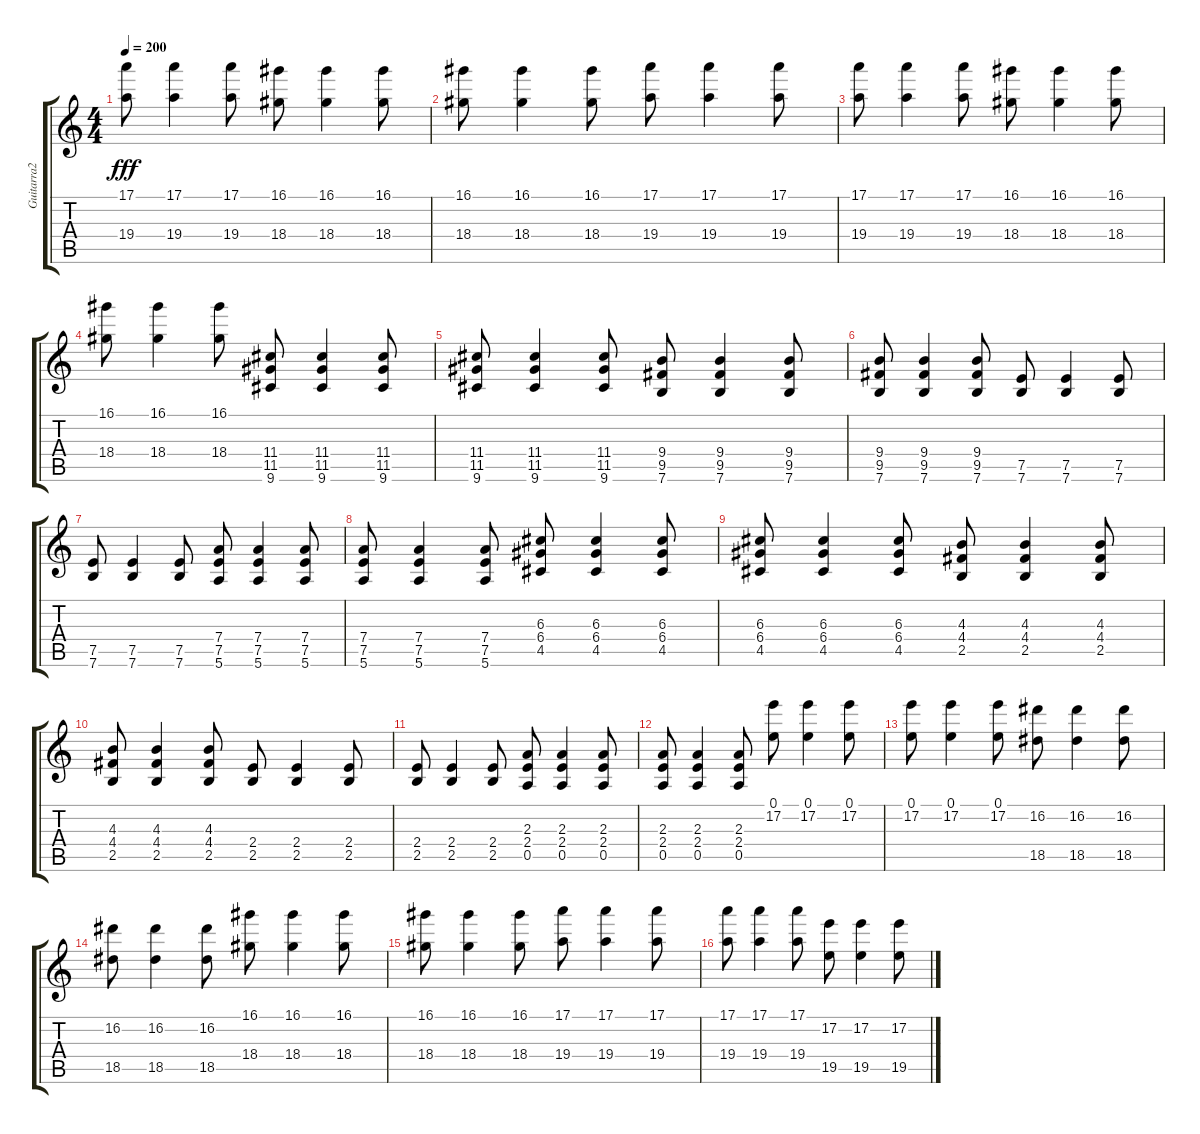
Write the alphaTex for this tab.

\track ("Guitarra2" "Guitarra2") {instrument distortionguitar}
\staff {score tabs}
\tuning (E4 B3 G3 D3 A2 E2) {hide}
\ts (4 4)
\tempo 200
\clef g2
\ks c
(17.1 19.4).8{dy fff} (17.1 19.4).4 (17.1 19.4).8 (16.1 18.4).8 (16.1 18.4).4 (16.1 18.4).8 |
(16.1 18.4).8 (16.1 18.4).4 (16.1 18.4).8 (17.1 19.4).8 (17.1 19.4).4 (17.1 19.4).8 |
(17.1 19.4).8 (17.1 19.4).4 (17.1 19.4).8 (16.1 18.4).8 (16.1 18.4).4 (16.1 18.4).8 |
(16.1 18.4).8 (16.1 18.4).4 (16.1 18.4).8 (11.4 11.5 9.6).8 (11.4 11.5 9.6).4 (11.4 11.5 9.6).8 |
(11.4 11.5 9.6).8 (11.4 11.5 9.6).4 (11.4 11.5 9.6).8 (9.4 9.5 7.6).8 (9.4 9.5 7.6).4 (9.4 9.5 7.6).8 |
(9.4 9.5 7.6).8 (9.4 9.5 7.6).4 (9.4 9.5 7.6).8 (7.5 7.6).8 (7.5 7.6).4 (7.5 7.6).8 |
(7.5 7.6).8 (7.5 7.6).4 (7.5 7.6).8 (7.4 7.5 5.6).8 (7.4 7.5 5.6).4 (7.4 7.5 5.6).8 |
(7.4 7.5 5.6).8 (7.4 7.5 5.6).4 (7.4 7.5 5.6).8 (6.3 6.4 4.5).8 (6.3 6.4 4.5).4 (6.3 6.4 4.5).8 |
(6.3 6.4 4.5).8 (6.3 6.4 4.5).4 (6.3 6.4 4.5).8 (4.3 4.4 2.5).8 (4.3 4.4 2.5).4 (4.3 4.4 2.5).8 |
(4.3 4.4 2.5).8 (4.3 4.4 2.5).4 (4.3 4.4 2.5).8 (2.4 2.5).8 (2.4 2.5).4 (2.4 2.5).8 |
(2.4 2.5).8 (2.4 2.5).4 (2.4 2.5).8 (2.3 2.4 0.5).8 (2.3 2.4 0.5).4 (2.3 2.4 0.5).8 |
(2.3 2.4 0.5).8 (2.3 2.4 0.5).4 (2.3 2.4 0.5).8 (0.1 17.2).8 (0.1 17.2).4 (0.1 17.2).8 |
(0.1 17.2).8 (0.1 17.2).4 (0.1 17.2).8 (16.2 18.5).8 (16.2 18.5).4 (16.2 18.5).8 |
(16.2 18.5).8 (16.2 18.5).4 (16.2 18.5).8 (16.1 18.4).8 (16.1 18.4).4 (16.1 18.4).8 |
(16.1 18.4).8 (16.1 18.4).4 (16.1 18.4).8 (17.1 19.4).8 (17.1 19.4).4 (17.1 19.4).8 |
(17.1 19.4).8 (17.1 19.4).4 (17.1 19.4).8 (17.2 19.5).8 (17.2 19.5).4 (17.2 19.5).8
